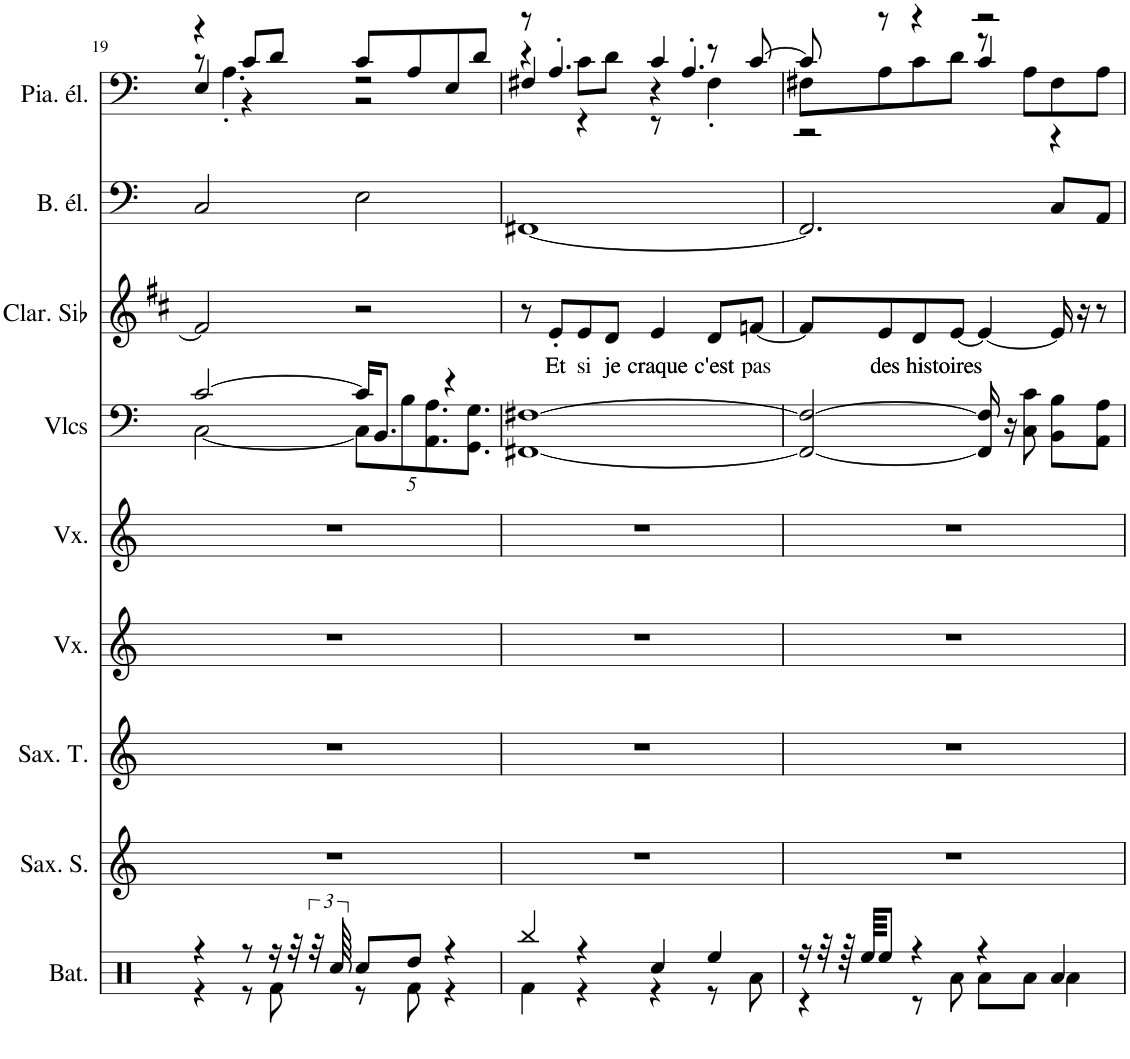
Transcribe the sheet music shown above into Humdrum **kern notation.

**kern	**kern	**kern	**kern	**kern	**kern	**kern	**text	**kern	**kern
*part9	*part8	*part7	*part6	*part5	*part4	*part3	*part3	*part2	*part1
*staff9	*staff8	*staff7	*staff6	*staff5	*staff4	*staff3	*staff3	*staff2	*staff1
*I"Batterie	*I"Saxophone Soprano	*I"Saxophone Ténor	*I"Voix	*I"Voix, MIDI	*I"Violoncelles, MIDI	*I"Clarinette en Sib	*	*I"Basse électrique à 5 cordes, MIDI	*I"Piano électrique, MIDI
*I'Bat.	*I'Sax. S.	*I'Sax. T.	*I'Vx.	*I'Vx.	*I'Vlcs	*I'Clar. Sib	*	*I'B. él.	*I'Pia. él.
!!LO:PB:g=z
*clefX	*clefG2	*clefG2	*clefG2	*clefG2	*clefF4	*clefG2	*	*clefF4	*clefG2
*	*Trd1c2	*Trd8c14	*	*	*	*Trd1c2	*	*Trd7c12	*
*k[]	*k[]	*k[]	*k[]	*k[]	*k[]	*k[f#c#]	*	*k[]	*k[]
*M4/4	*M4/4	*M4/4	*M4/4	*M4/4	*M4/4	*M4/4	*	*M4/4	*M4/4
=19	=19	=19	=19	=19	=19	=19	=19	=19	=19
*^	*	*	*	*	*^	*	*	*	*^
*	*	*	*	*	*	*	*	*	*	*	*	*^
4r	4r	1r	1r	1r	1r	[2c/	[2C\	2f#/]	.	2C/	4r	8r	4E/
.	.	.	.	.	.	.	.	.	.	.	.	4.A'\	.
8r	8r	.	.	.	.	.	.	.	.	.	8c/L	.	4r
16r	8Rf\	.	.	.	.	.	.	.	.	.	8d/J	.	.
32r	.	.	.	.	.	.	.	.	.	.	.	.	.
48r	.	.	.	.	.	.	.	.	.	.	.	.	.
96Rcc/	.	.	.	.	.	.	.	.	.	.	.	.	.
*	*	*	*	*	*	*	*Xbrackettup	*	*	*	*	*	*
8Rcc/L	8r	.	.	.	.	16c/KL]	10C\L]	2r	.	2E\	8c/L	2r	2r
.	.	.	.	.	.	8.BB/J	.	.	.	.	.	.	.
.	.	.	.	.	.	.	10B\	.	.	.	.	.	.
8Rdd/J	8Rf\	.	.	.	.	.	.	.	.	.	8A/	.	.
.	.	.	.	.	.	.	10.AA\ 10.A\	.	.	.	.	.	.
4r	4r	.	.	.	.	4r	.	.	.	.	8E/	.	.
.	.	.	.	.	.	.	10.GG\ 10.G\J	.	.	.	.	.	.
.	.	.	.	.	.	.	.	.	.	.	8d/J	.	.
*	*	*	*	*	*	*v	*v	*	*	*	*	*	*
=20	=20	=20	=20	=20	=20	=20	=20	=20	=20	=20	=20	=20
4Rbb/	4Rf\	1r	1r	1r	1r	[1FF#X [1F#X	8r	.	[1FF#X	8r	4r	4F#X/
!	!	!	!	!	!	!	!	!LO:LY:b	!	!	!	!
.	.	.	.	.	.	.	8e'/L	Et	.	4.A'/	.	.
!	!	!	!	!	!	!	!	!LO:LY:b	!	!	!	!
4r	4r	.	.	.	.	.	8e/	si	.	.	8c\L	4r
!	!	!	!	!	!	!	!	!LO:LY:b	!	!	!	!
.	.	.	.	.	.	.	8d/J	je	.	.	8d\J	.
!	!	!	!	!	!	!	!	!LO:LY:b	!	!	!	!
4Rcc/	4r	.	.	.	.	.	4e/	craque	.	4c/	4r	8r
.	.	.	.	.	.	.	.	.	.	.	.	4.A'/
!	!	!	!	!	!	!	!	!LO:LY:b	!	!	!	!
4Ree/	8r	.	.	.	.	.	8d/L	c'est	.	8r	4F#'\	.
!	!	!	!	!	!	!	!	!LO:LY:b	!	!	!	!
.	8Ra\	.	.	.	.	.	[8fn/J	pas	.	[8c/	.	.
=21	=21	=21	=21	=21	=21	=21	=21	=21	=21	=21	=21	=21
16r	4r	1r	1r	1r	1r	2FF#/_ 2F#/_	8f/L]	.	2.FF#/]	8c/]	8F#X\L	2r
32r	.	.	.	.	.	.	.	.	.	.	.	.
64r	.	.	.	.	.	.	.	.	.	.	.	.
64Ree/KKKL	.	.	.	.	.	.	.	.	.	.	.	.
!	!	!	!	!	!	!	!	!LO:LY:b	!	!	!	!
8Ree/J	.	.	.	.	.	.	8e/	des	.	8r	8A\	.
!	!	!	!	!	!	!	!	!LO:LY:b	!	!	!	!
4r	8r	.	.	.	.	.	8d/	his	.	4r	8c\	.
!	!	!	!	!	!	!	!	!LO:LY:b	!	!	!	!
.	8Ra\	.	.	.	.	.	[8e/J	toires	.	.	8d\J	.
4r	8Ra\L	.	.	.	.	16FF#/] 16F#/]	4e/_	.	.	2r	8r	4c/
.	.	.	.	.	.	16r	.	.	.	.	.	.
.	8Ra\J	.	.	.	.	8C\ 8c\	.	.	.	.	8A\L	.
4Ra/	4Ra\	.	.	.	.	8BB\ 8B\L	16e/]	.	8C/L	.	8F#\	4r
.	.	.	.	.	.	.	16r	.	.	.	.	.
.	.	.	.	.	.	8AA\ 8A\J	8r	.	8AA/J	.	8A\J	.
*v	*v	*	*	*	*	*	*	*	*	*v	*v	*v
=	=	=	=	=	=	=	=	=	=
*-	*-	*-	*-	*-	*-	*-	*-	*-	*-
